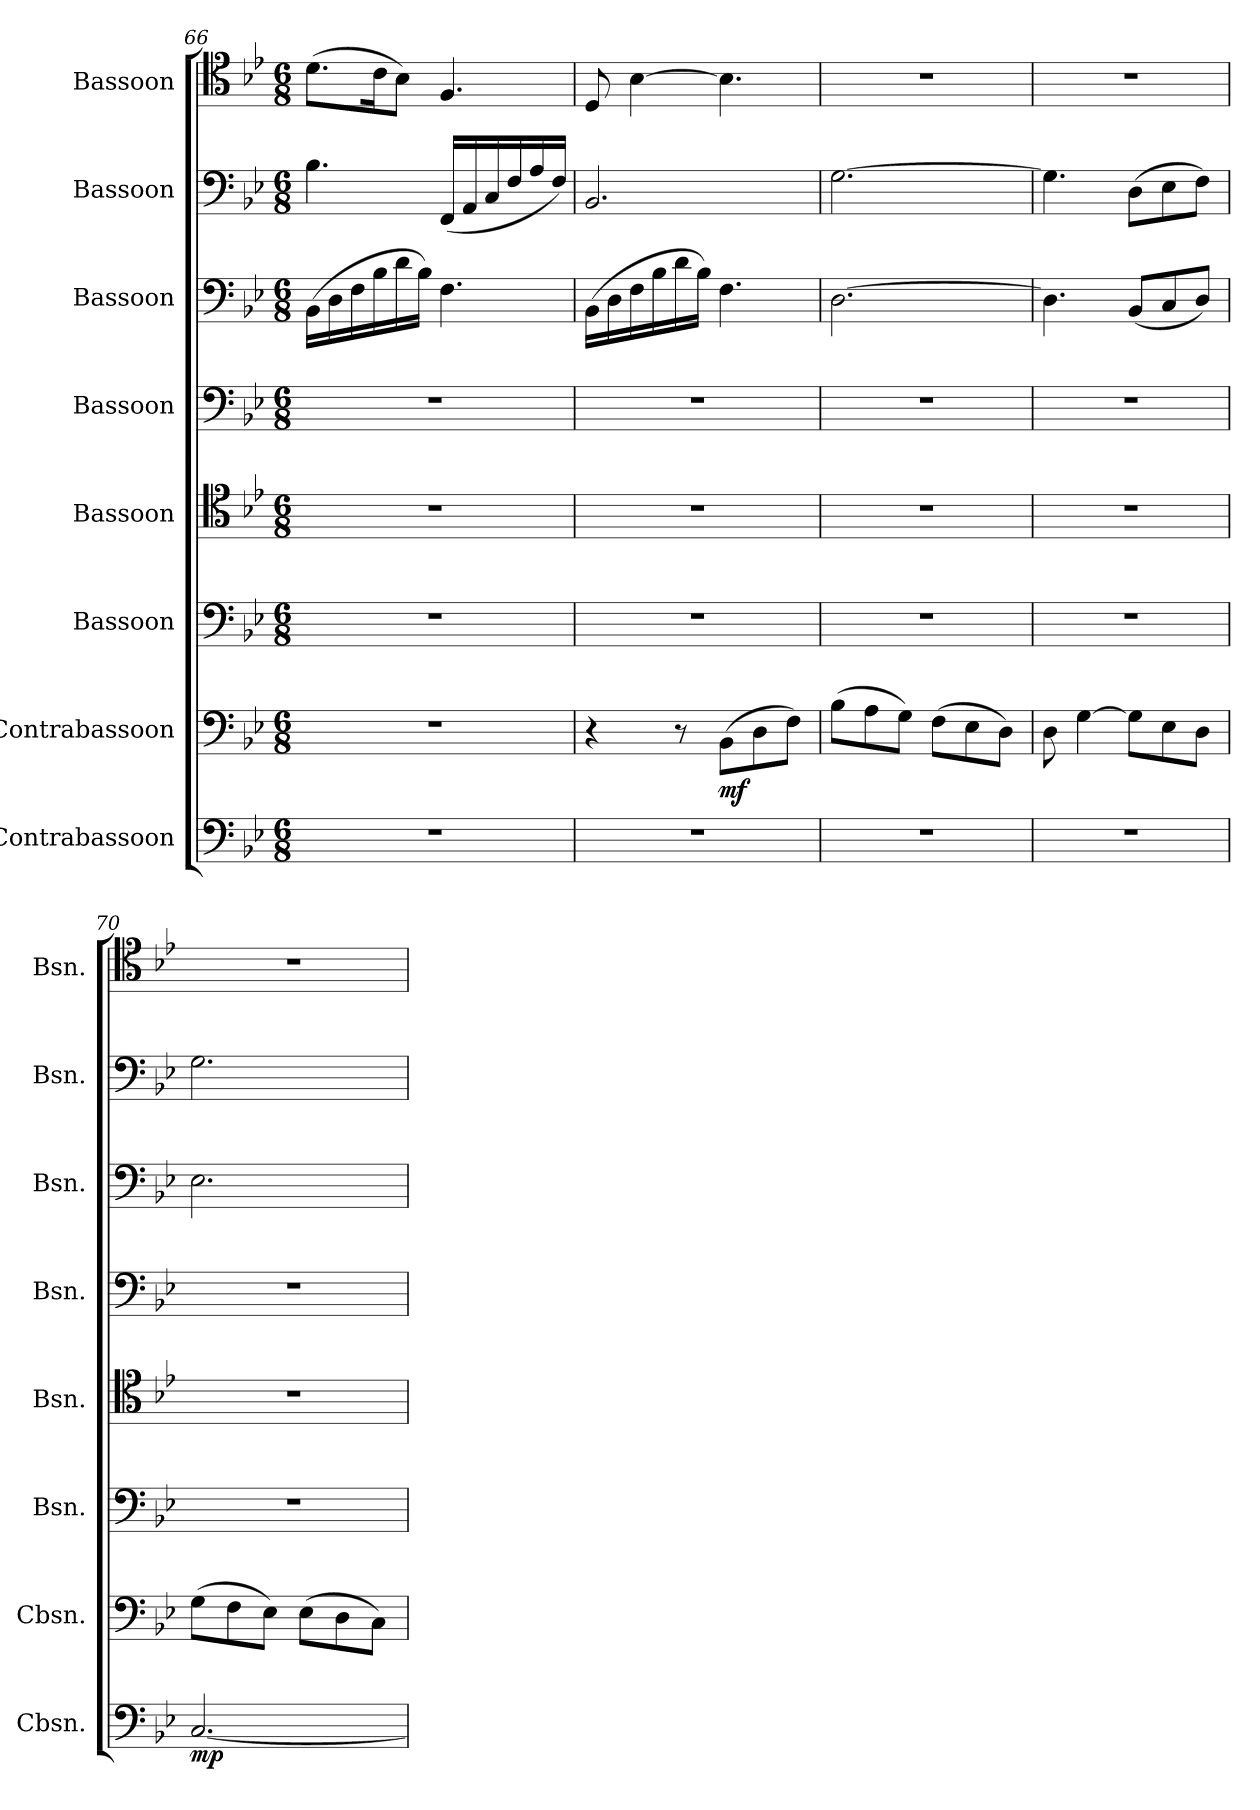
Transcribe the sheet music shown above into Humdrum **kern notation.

**kern	**dynam	**kern	**dynam	**kern	**kern	**kern	**kern	**kern	**kern
*part8	*part8	*part7	*part7	*part6	*part5	*part4	*part3	*part2	*part1
*staff8	*staff8	*staff7	*staff7	*staff6	*staff5	*staff4	*staff3	*staff2	*staff1
*I"Contrabassoon	*	*I"Contrabassoon	*	*I"Bassoon	*I"Bassoon	*I"Bassoon	*I"Bassoon	*I"Bassoon	*I"Bassoon
*I'Cbsn.	*	*I'Cbsn.	*	*I'Bsn.	*I'Bsn.	*I'Bsn.	*I'Bsn.	*I'Bsn.	*I'Bsn.
!!LO:PB:g=z
*clefF4	*	*clefF4	*	*clefF4	*clefC4	*clefF4	*clefF4	*clefF4	*clefC4
*ITrd7c12	*	*ITrd7c12	*	*	*	*	*	*	*
*k[b-e-]	*	*k[b-e-]	*	*k[b-e-]	*k[b-e-]	*k[b-e-]	*k[b-e-]	*k[b-e-]	*k[b-e-]
*M6/8	*	*M6/8	*	*M6/8	*M6/8	*M6/8	*M6/8	*M6/8	*M6/8
=66	=66	=66	=66	=66	=66	=66	=66	=66	=66
2.r	.	2.r	.	2.r	2.r	2.r	(>16BB-\LL	4.B-\	(>8.d\L
.	.	.	.	.	.	.	16D\	.	.
.	.	.	.	.	.	.	16F\	.	.
.	.	.	.	.	.	.	16B-\	.	16c\K
.	.	.	.	.	.	.	16d\	.	8B-\J)
.	.	.	.	.	.	.	16B-\JJ)	.	.
.	.	.	.	.	.	.	4.F\	(<16FF/LL	4.F/
.	.	.	.	.	.	.	.	16AA/	.
.	.	.	.	.	.	.	.	16C/	.
.	.	.	.	.	.	.	.	16F/	.
.	.	.	.	.	.	.	.	16A/	.
.	.	.	.	.	.	.	.	16F/JJ)	.
=67	=67	=67	=67	=67	=67	=67	=67	=67	=67
2.r	.	4r	.	2.r	2.r	2.r	(>16BB-\LL	2.BB-/	8D/
.	.	.	.	.	.	.	16D\	.	.
.	.	.	.	.	.	.	16F\	.	[4B-\
.	.	.	.	.	.	.	16B-\	.	.
.	.	8r	.	.	.	.	16d\	.	.
.	.	.	.	.	.	.	16B-\JJ)	.	.
!	!	!	!LO:DY:b	!	!	!	!	!	!
.	.	(>8BBB-\L	mf	.	.	.	4.F\	.	4.B-\]
.	.	8DD\	.	.	.	.	.	.	.
.	.	8FF\J)	.	.	.	.	.	.	.
=68	=68	=68	=68	=68	=68	=68	=68	=68	=68
2.r	.	(>8BB-\L	.	2.r	2.r	2.r	[2.D\	[2.G\	2.r
.	.	8AA\	.	.	.	.	.	.	.
.	.	8GG\J)	.	.	.	.	.	.	.
.	.	(>8FF\L	.	.	.	.	.	.	.
.	.	8EE-\	.	.	.	.	.	.	.
.	.	8DD\J)	.	.	.	.	.	.	.
=69	=69	=69	=69	=69	=69	=69	=69	=69	=69
2.r	.	8DD\	.	2.r	2.r	2.r	4.D\]	4.G\]	2.r
.	.	[4GG\	.	.	.	.	.	.	.
.	.	8GG\L]	.	.	.	.	(<8BB-/L	(>8D\L	.
.	.	8EE-\	.	.	.	.	8C/	8E-\	.
.	.	8DD\J	.	.	.	.	8D/J)	8F\J)	.
=70	=70	=70	=70	=70	=70	=70	=70	=70	=70
!	!LO:DY:b	!	!	!	!	!	!	!	!
[2.CC/	mp	(>8GG\L	.	2.r	2.r	2.r	2.E-\	2.G\	2.r
.	.	8FF\	.	.	.	.	.	.	.
.	.	8EE-\J)	.	.	.	.	.	.	.
.	.	(>8EE-\L	.	.	.	.	.	.	.
.	.	8DD\	.	.	.	.	.	.	.
.	.	8CC\J)	.	.	.	.	.	.	.
=	=	=	=	=	=	=	=	=	=
*-	*-	*-	*-	*-	*-	*-	*-	*-	*-
